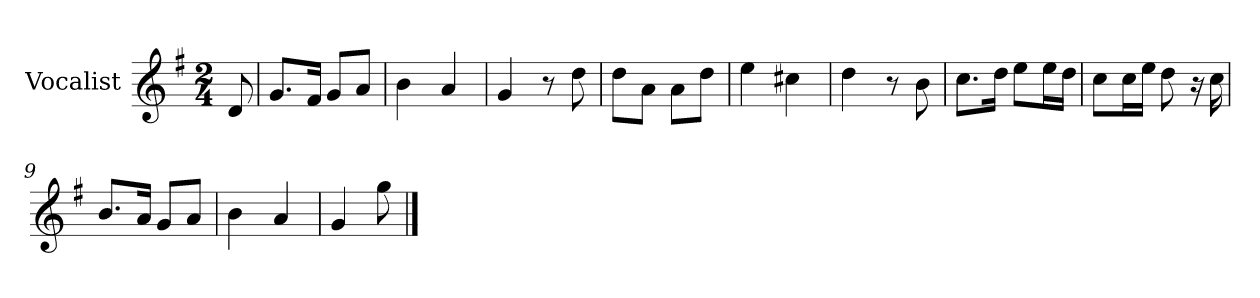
**kern
*part1
*staff1
*I"Vocalist
*k[f#]
*G:
*M2/4
=
8d
=1
8.gL
16f#Jk
8gL
8aJ
=2
4b
4a
=3
4g
8r
8dd
=4
8ddL
8aJ
8aL
8ddJ
=5
4ee
4cc#X
=6
4dd
8r
8b
=7
8.ccL
16ddJk
8eeL
16eeL
16ddJJ
=8
8ccL
16ccL
16eeJJ
8dd
16r
16cc
=9
8.bL
16aJk
8gL
8aJ
=10
4b
4a
=11
4g
8gg
==
*-
